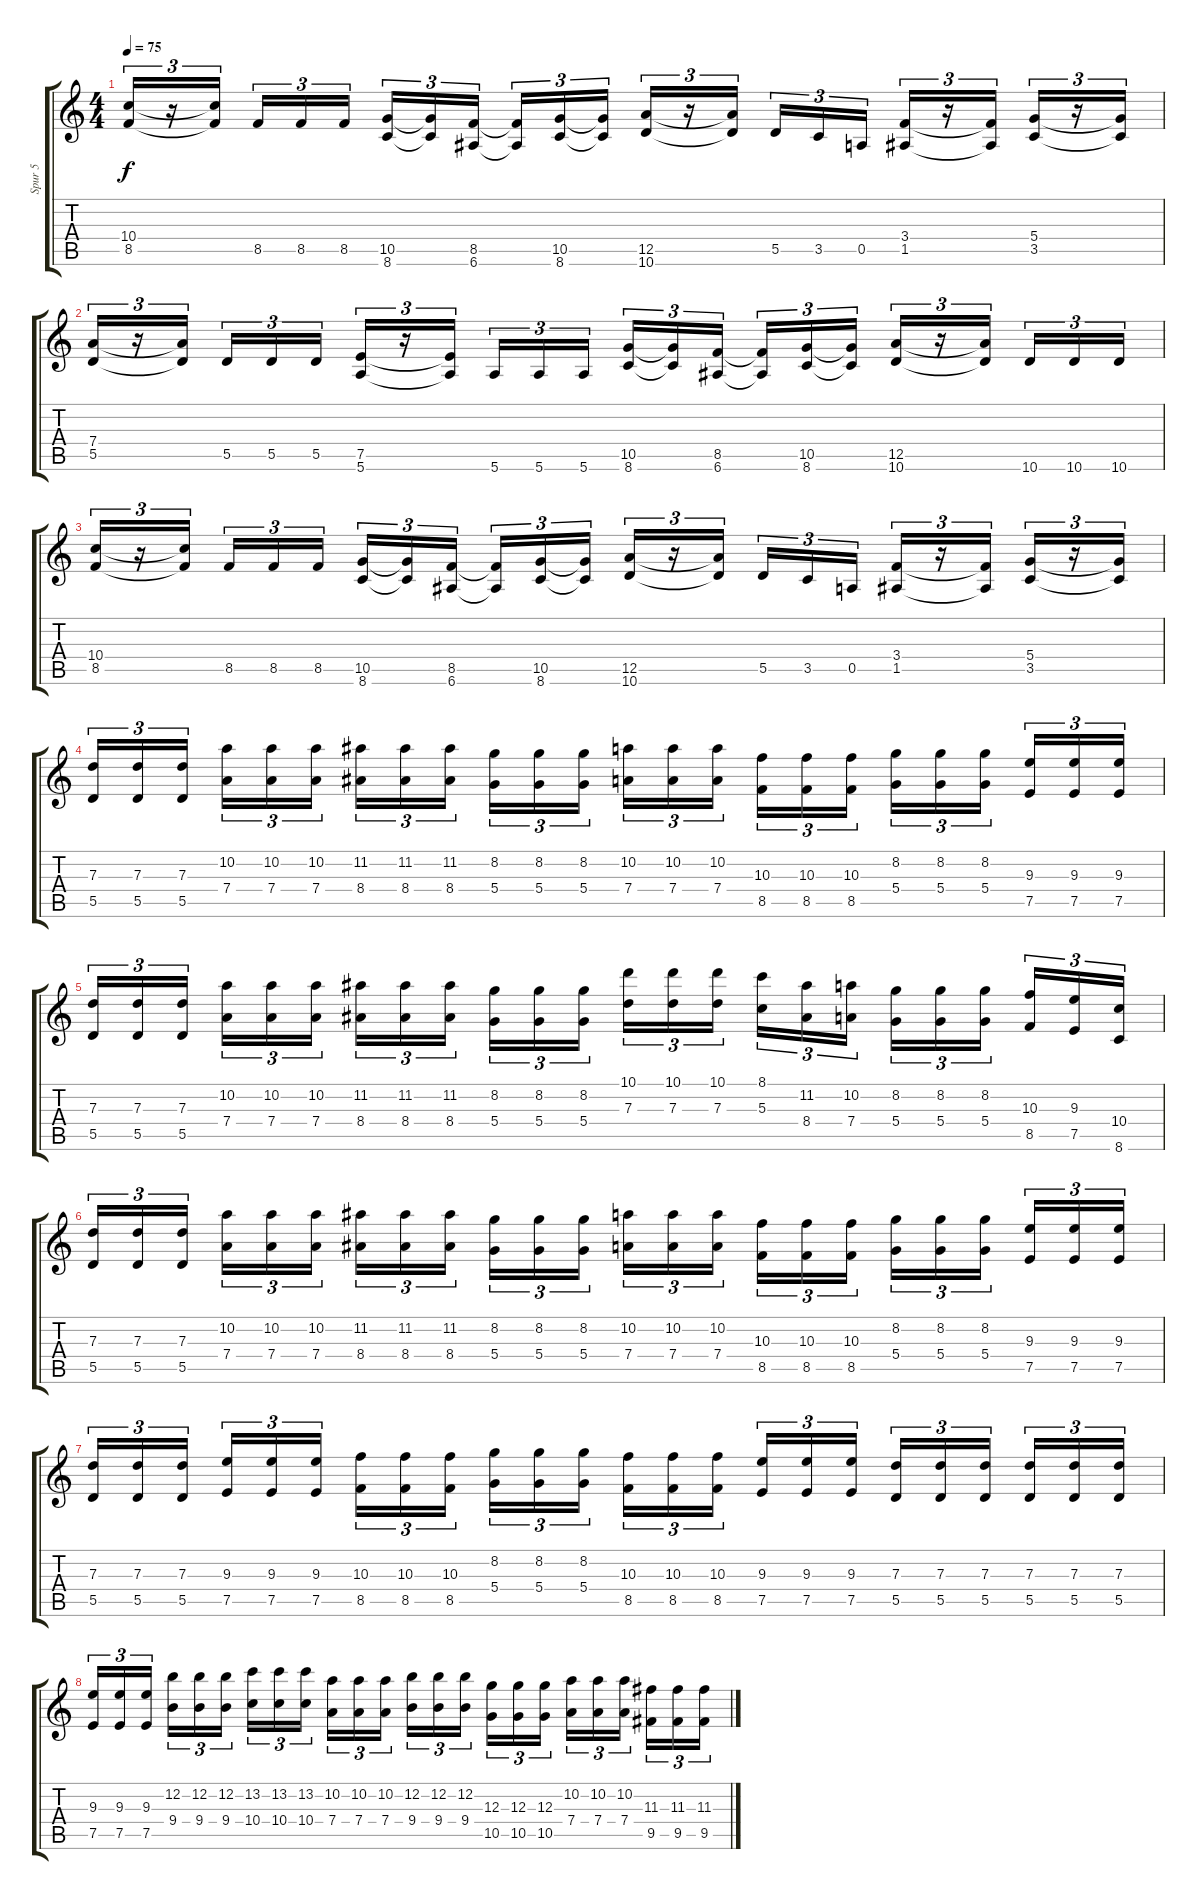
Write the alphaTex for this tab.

\track ("Spur 5" "Spur 5") {instrument distortionguitar}
\staff {score tabs}
\tuning (E4 B3 G3 D3 A2 E2) {hide}
\ts (4 4)
\tempo 75
\clef g2
\ks c
(10.4 8.5).16{tu (3 2) dy f} r.16{tu (3 2)} (10.4{t} 8.5{t}).16{tu (3 2)} 8.5.16{tu (3 2)} 8.5.16{tu (3 2)} 8.5.16{tu (3 2)} (10.5 8.6).16{tu (3 2)} (10.5{t} 8.6{t}).16{tu (3 2)} (8.5 6.6).16{tu (3 2)} (8.5{t} 6.6{t}).16{tu (3 2)} (10.5 8.6).16{tu (3 2)} (10.5{t} 8.6{t}).16{tu (3 2)} (12.5 10.6).16{tu (3 2)} r.16{tu (3 2)} (12.5{t} 10.6{t}).16{tu (3 2)} 5.5.16{tu (3 2)} 3.5.16{tu (3 2)} 0.5.16{tu (3 2)} (3.4 1.5).16{tu (3 2)} r.16{tu (3 2)} (3.4{t} 1.5{t}).16{tu (3 2)} (5.4 3.5).16{tu (3 2)} r.16{tu (3 2)} (5.4{t} 3.5{t}).16{tu (3 2)} |
(7.4 5.5).16{tu (3 2)} r.16{tu (3 2)} (7.4{t} 5.5{t}).16{tu (3 2)} 5.5.16{tu (3 2)} 5.5.16{tu (3 2)} 5.5.16{tu (3 2)} (7.5 5.6).16{tu (3 2)} r.16{tu (3 2)} (7.5{t} 5.6{t}).16{tu (3 2)} 5.6.16{tu (3 2)} 5.6.16{tu (3 2)} 5.6.16{tu (3 2)} (10.5 8.6).16{tu (3 2)} (10.5{t} 8.6{t}).16{tu (3 2)} (8.5 6.6).16{tu (3 2)} (8.5{t} 6.6{t}).16{tu (3 2)} (10.5 8.6).16{tu (3 2)} (10.5{t} 8.6{t}).16{tu (3 2)} (12.5 10.6).16{tu (3 2)} r.16{tu (3 2)} (12.5{t} 10.6{t}).16{tu (3 2)} 10.6.16{tu (3 2)} 10.6.16{tu (3 2)} 10.6.16{tu (3 2)} |
(10.4 8.5).16{tu (3 2)} r.16{tu (3 2)} (10.4{t} 8.5{t}).16{tu (3 2)} 8.5.16{tu (3 2)} 8.5.16{tu (3 2)} 8.5.16{tu (3 2)} (10.5 8.6).16{tu (3 2)} (10.5{t} 8.6{t}).16{tu (3 2)} (8.5 6.6).16{tu (3 2)} (8.5{t} 6.6{t}).16{tu (3 2)} (10.5 8.6).16{tu (3 2)} (10.5{t} 8.6{t}).16{tu (3 2)} (12.5 10.6).16{tu (3 2)} r.16{tu (3 2)} (12.5{t} 10.6{t}).16{tu (3 2)} 5.5.16{tu (3 2)} 3.5.16{tu (3 2)} 0.5.16{tu (3 2)} (3.4 1.5).16{tu (3 2)} r.16{tu (3 2)} (3.4{t} 1.5{t}).16{tu (3 2)} (5.4 3.5).16{tu (3 2)} r.16{tu (3 2)} (5.4{t} 3.5{t}).16{tu (3 2)} |
(7.3 5.5).16{tu (3 2)} (7.3 5.5).16{tu (3 2)} (7.3 5.5).16{tu (3 2)} (10.2 7.4).16{tu (3 2)} (10.2 7.4).16{tu (3 2)} (10.2 7.4).16{tu (3 2)} (11.2 8.4).16{tu (3 2)} (11.2 8.4).16{tu (3 2)} (11.2 8.4).16{tu (3 2)} (8.2 5.4).16{tu (3 2)} (8.2 5.4).16{tu (3 2)} (8.2 5.4).16{tu (3 2)} (10.2 7.4).16{tu (3 2)} (10.2 7.4).16{tu (3 2)} (10.2 7.4).16{tu (3 2)} (10.3 8.5).16{tu (3 2)} (10.3 8.5).16{tu (3 2)} (10.3 8.5).16{tu (3 2)} (8.2 5.4).16{tu (3 2)} (8.2 5.4).16{tu (3 2)} (8.2 5.4).16{tu (3 2)} (9.3 7.5).16{tu (3 2)} (9.3 7.5).16{tu (3 2)} (9.3 7.5).16{tu (3 2)} |
(7.3 5.5).16{tu (3 2)} (7.3 5.5).16{tu (3 2)} (7.3 5.5).16{tu (3 2)} (10.2 7.4).16{tu (3 2)} (10.2 7.4).16{tu (3 2)} (10.2 7.4).16{tu (3 2)} (11.2 8.4).16{tu (3 2)} (11.2 8.4).16{tu (3 2)} (11.2 8.4).16{tu (3 2)} (8.2 5.4).16{tu (3 2)} (8.2 5.4).16{tu (3 2)} (8.2 5.4).16{tu (3 2)} (10.1 7.3).16{tu (3 2)} (10.1 7.3).16{tu (3 2)} (10.1 7.3).16{tu (3 2)} (8.1 5.3).16{tu (3 2)} (11.2 8.4).16{tu (3 2)} (10.2 7.4).16{tu (3 2)} (8.2 5.4).16{tu (3 2)} (8.2 5.4).16{tu (3 2)} (8.2 5.4).16{tu (3 2)} (10.3 8.5).16{tu (3 2)} (9.3 7.5).16{tu (3 2)} (10.4 8.6).16{tu (3 2)} |
(7.3 5.5).16{tu (3 2)} (7.3 5.5).16{tu (3 2)} (7.3 5.5).16{tu (3 2)} (10.2 7.4).16{tu (3 2)} (10.2 7.4).16{tu (3 2)} (10.2 7.4).16{tu (3 2)} (11.2 8.4).16{tu (3 2)} (11.2 8.4).16{tu (3 2)} (11.2 8.4).16{tu (3 2)} (8.2 5.4).16{tu (3 2)} (8.2 5.4).16{tu (3 2)} (8.2 5.4).16{tu (3 2)} (10.2 7.4).16{tu (3 2)} (10.2 7.4).16{tu (3 2)} (10.2 7.4).16{tu (3 2)} (10.3 8.5).16{tu (3 2)} (10.3 8.5).16{tu (3 2)} (10.3 8.5).16{tu (3 2)} (8.2 5.4).16{tu (3 2)} (8.2 5.4).16{tu (3 2)} (8.2 5.4).16{tu (3 2)} (9.3 7.5).16{tu (3 2)} (9.3 7.5).16{tu (3 2)} (9.3 7.5).16{tu (3 2)} |
(7.3 5.5).16{tu (3 2)} (7.3 5.5).16{tu (3 2)} (7.3 5.5).16{tu (3 2)} (9.3 7.5).16{tu (3 2)} (9.3 7.5).16{tu (3 2)} (9.3 7.5).16{tu (3 2)} (10.3 8.5).16{tu (3 2)} (10.3 8.5).16{tu (3 2)} (10.3 8.5).16{tu (3 2)} (8.2 5.4).16{tu (3 2)} (8.2 5.4).16{tu (3 2)} (8.2 5.4).16{tu (3 2)} (10.3 8.5).16{tu (3 2)} (10.3 8.5).16{tu (3 2)} (10.3 8.5).16{tu (3 2)} (9.3 7.5).16{tu (3 2)} (9.3 7.5).16{tu (3 2)} (9.3 7.5).16{tu (3 2)} (7.3 5.5).16{tu (3 2)} (7.3 5.5).16{tu (3 2)} (7.3 5.5).16{tu (3 2)} (7.3 5.5).16{tu (3 2)} (7.3 5.5).16{tu (3 2)} (7.3 5.5).16{tu (3 2)} |
(9.3 7.5).16{tu (3 2)} (9.3 7.5).16{tu (3 2)} (9.3 7.5).16{tu (3 2)} (12.2 9.4).16{tu (3 2)} (12.2 9.4).16{tu (3 2)} (12.2 9.4).16{tu (3 2)} (13.2 10.4).16{tu (3 2)} (13.2 10.4).16{tu (3 2)} (13.2 10.4).16{tu (3 2)} (10.2 7.4).16{tu (3 2)} (10.2 7.4).16{tu (3 2)} (10.2 7.4).16{tu (3 2)} (12.2 9.4).16{tu (3 2)} (12.2 9.4).16{tu (3 2)} (12.2 9.4).16{tu (3 2)} (12.3 10.5).16{tu (3 2)} (12.3 10.5).16{tu (3 2)} (12.3 10.5).16{tu (3 2)} (10.2 7.4).16{tu (3 2)} (10.2 7.4).16{tu (3 2)} (10.2 7.4).16{tu (3 2)} (11.3 9.5).16{tu (3 2)} (11.3 9.5).16{tu (3 2)} (11.3 9.5).16{tu (3 2)}
